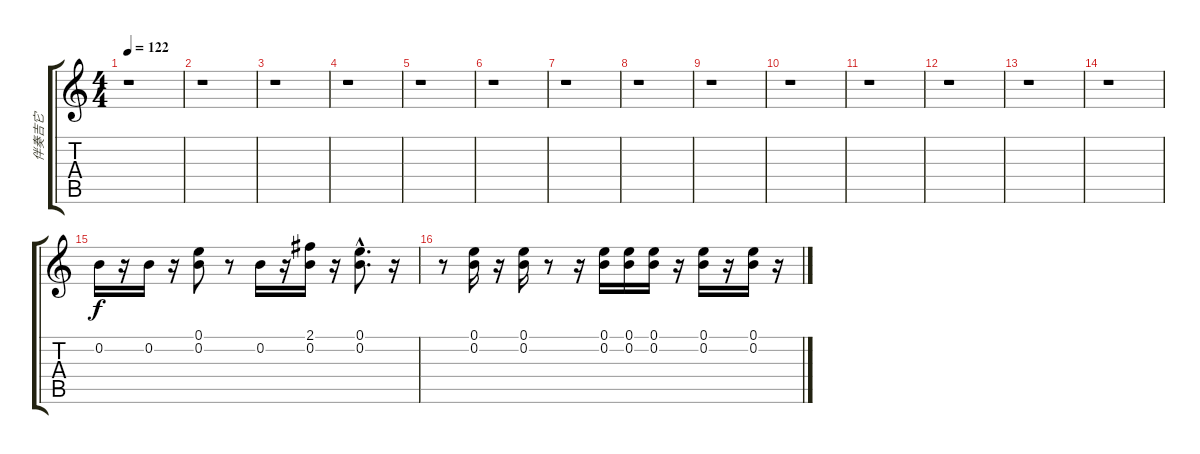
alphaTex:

\track ("伴奏吉它" "伴奏吉它") {instrument distortionguitar}
\staff {score tabs}
\tuning (E4 B3 G3 D3 A2 E2) {hide}
\ts (4 4)
\tempo 122
\clef g2
\ks c
r.1{dy f instrument distortionguitar} |
r.1 |
r.1 |
r.1 |
r.1 |
r.1 |
r.1 |
r.1 |
r.1 |
r.1 |
r.1 |
r.1 |
r.1 |
r.1 |
0.2.16 r.16 0.2.16 r.16 (0.1 0.2).8 r.8 0.2.16 r.16 (2.1 0.2).16 r.16 (0.1{hac} 0.2{hac}).8{d} r.16 |
r.8 (0.1 0.2).16 r.16 (0.1 0.2).16 r.8 r.16 (0.1 0.2).16 (0.1 0.2).16 (0.1 0.2).16 r.16 (0.1 0.2).16 r.16 (0.1 0.2).16 r.16
